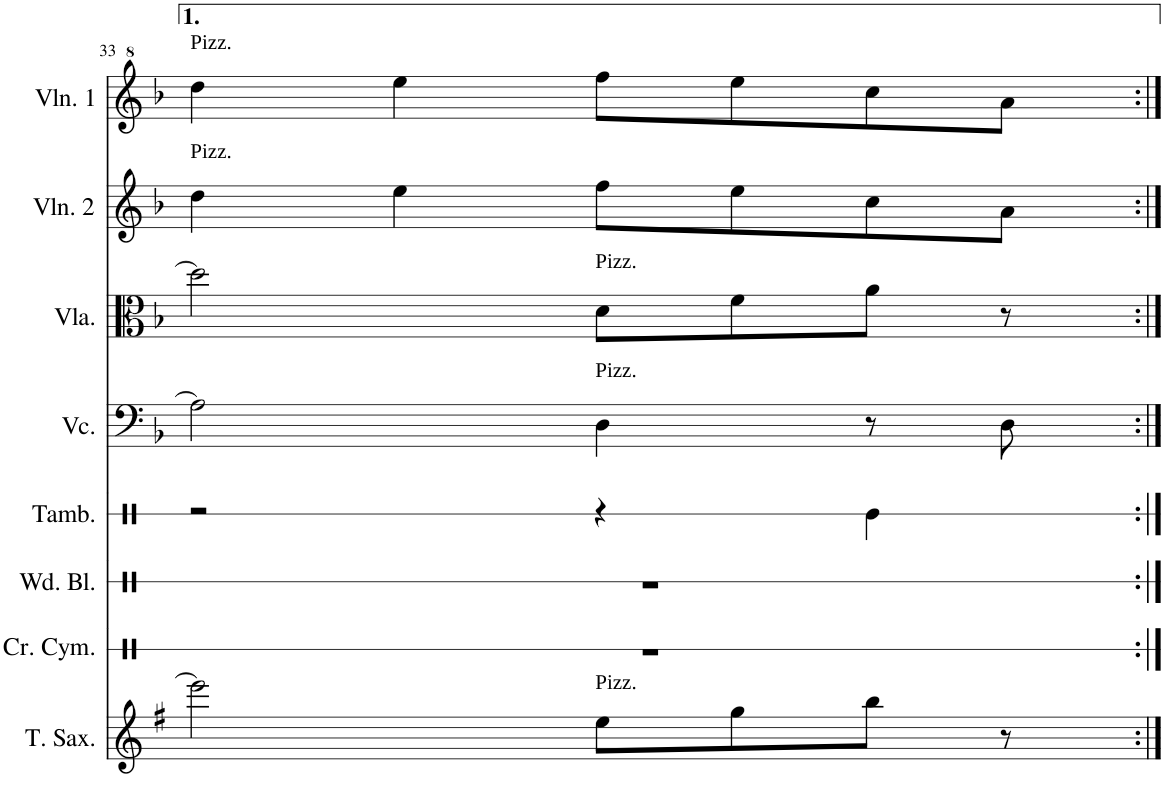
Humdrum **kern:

**kern	**kern	**kern	**kern	**kern	**kern	**kern	**kern
*part8	*part7	*part6	*part5	*part4	*part3	*part2	*part1
*staff8	*staff7	*staff6	*staff5	*staff4	*staff3	*staff2	*staff1
*I"Tenor Saxophone	*I"Crash Cymbal	*I"Wood Blocks	*I"Tambourine	*I"Violoncello	*I"Viola	*I"Violin 2	*I"Violin 1
*I'T. Sax.	*I'Cr. Cym.	*I'Wd. Bl.	*I'Tamb.	*I'Vc.	*I'Vla.	*I'Vln. 2	*I'Vln. 1
!!LO:PB:g=z
*clefG2	*clefX	*clefX	*clefX	*clefF4	*clefC3	*clefG2	*clefG^2
*Trd8c14	*	*	*	*	*	*	*
*k[f#]	*k[]	*k[]	*k[]	*k[b-]	*k[b-]	*k[b-]	*k[b-]
*M4/4	*M4/4	*M4/4	*M4/4	*M4/4	*M4/4	*M4/4	*M4/4
=33	=33	=33	=33	=33	=33	=33	=33
!	!	!	!	!	!	!	!LO:TX:a:t=Pizz.
!	!	!	!	!	!	!LO:TX:a:t=Pizz.	!
2eee-\]	1r	1r	2r	2A\]	2dd-\]	4dd\	4ddd\
.	.	.	.	.	.	4ee\	4eee\
!	!	!	!	!	!LO:TX:a:t=Pizz.	!	!
!	!	!	!	!LO:TX:a:t=Pizz.	!	!	!
!LO:TX:a:t=Pizz.	!	!	!	!	!	!	!
8ee\L	.	.	4r	4D\	8d\L	8ff\L	8fff\L
8gg\	.	.	.	.	8f\	8ee\	8eee\
8bb\J	.	.	4Re\	8r	8a\J	8cc\	8ccc\
8r	.	.	.	8D\	8r	8a\J	8aa\J
=:|!	=:|!	=:|!	=:|!	=:|!	=:|!	=:|!	=:|!
*-	*-	*-	*-	*-	*-	*-	*-
